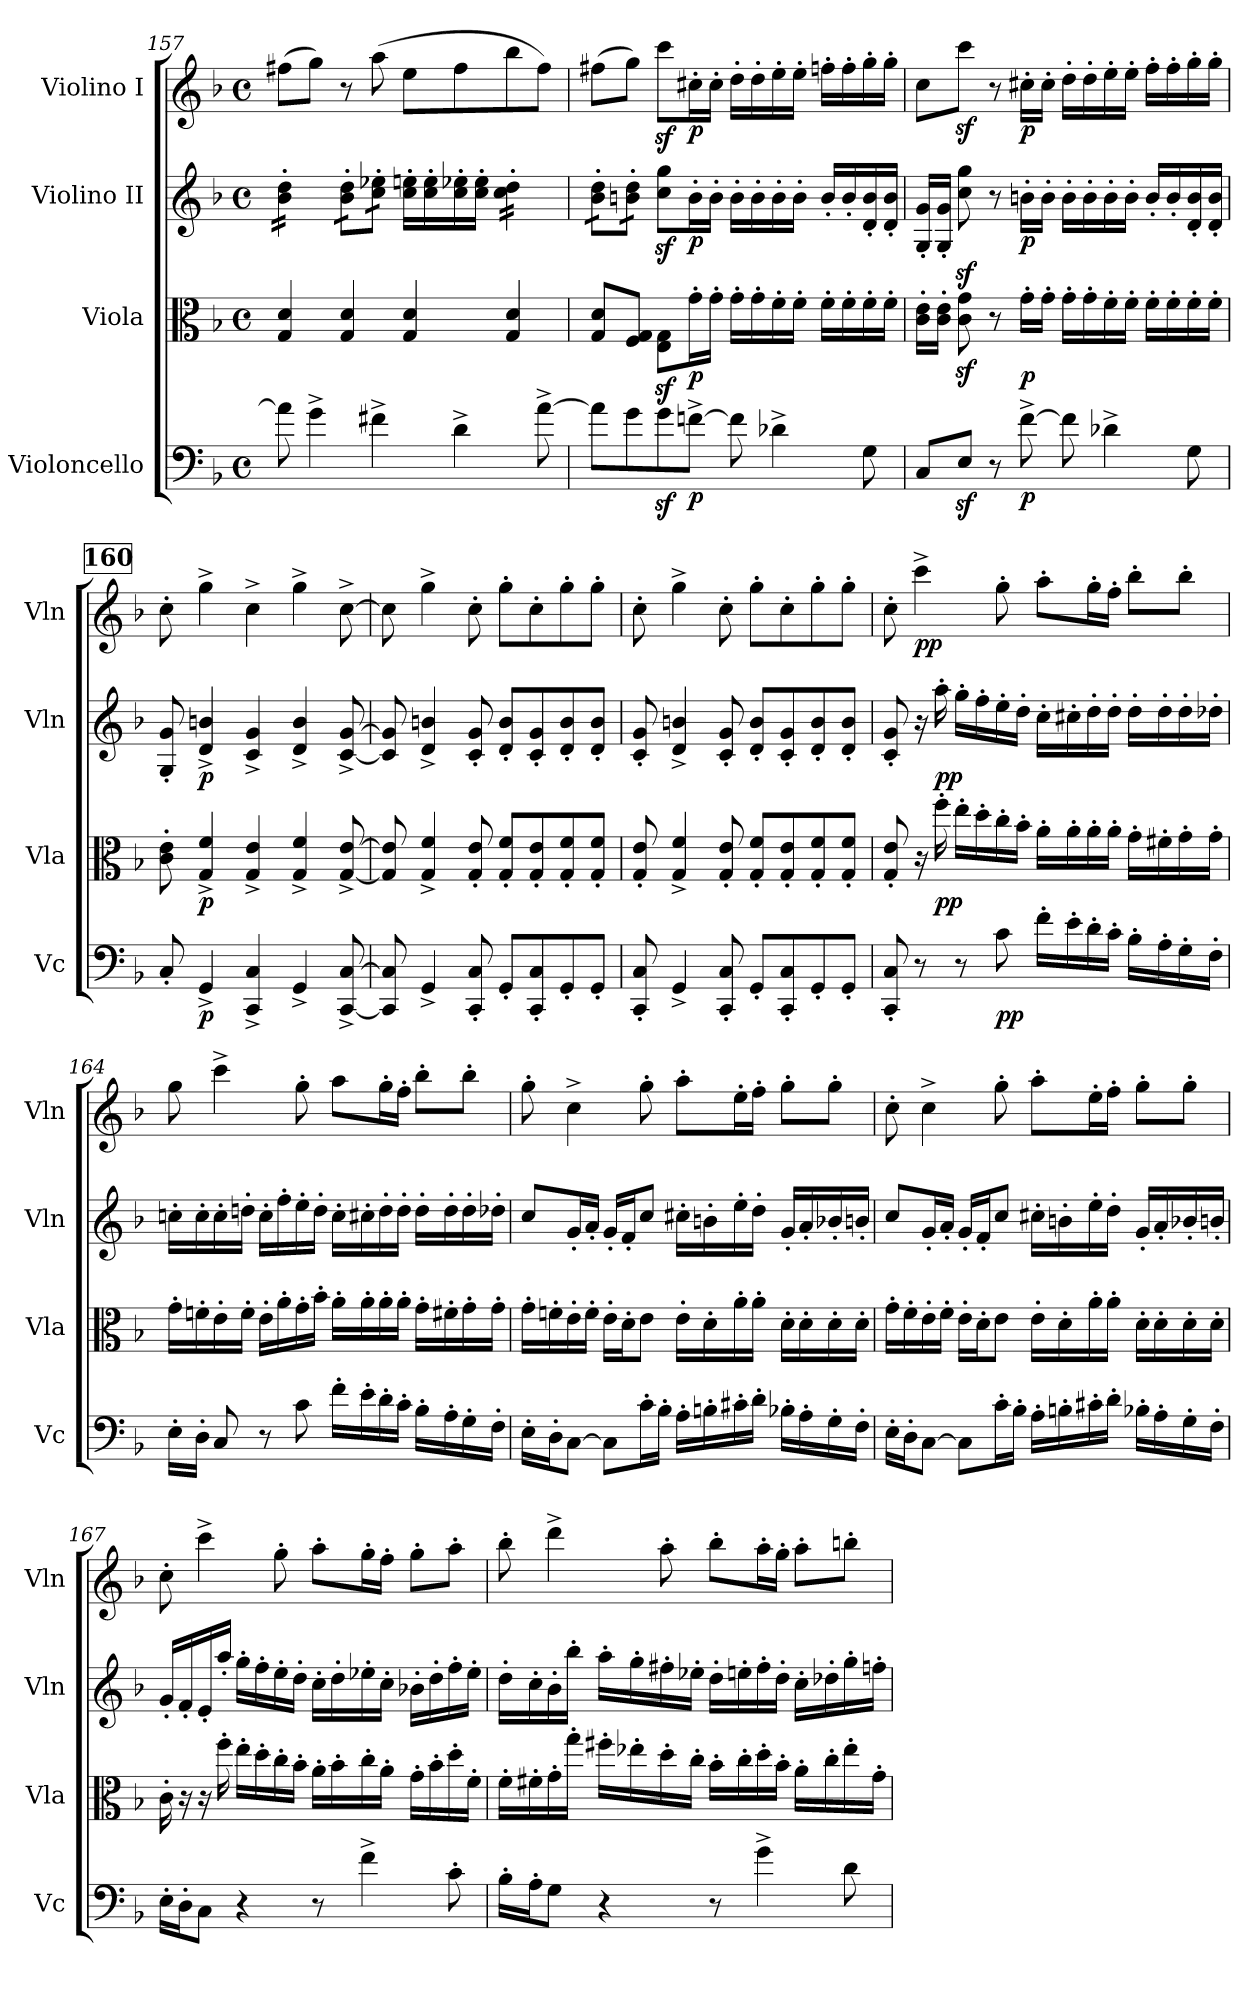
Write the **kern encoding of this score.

**kern	**dynam	**kern	**dynam	**kern	**dynam	**kern	**dynam
*part4	*part4	*part3	*part3	*part2	*part2	*part1	*part1
*staff4	*staff4	*staff3	*staff3	*staff2	*staff2	*staff1	*staff1
*I"Violoncello	*	*I"Viola	*	*I"Violino II	*	*I"Violino I	*
*I'Vc	*	*I'Vla	*	*I'Vln	*	*I'Vln	*
*clefF4	*	*clefC3	*	*clefG2	*	*clefG2	*
*k[b-]	*	*k[b-]	*	*k[b-]	*	*k[b-]	*
*M4/4	*	*M4/4	*	*M4/4	*	*M4/4	*
*met(c)	*	*met(c)	*	*met(c)	*	*met(c)	*
=157	=157	=157	=157	=157	=157	=157	=157
*	*	*	*	*tremolo	*	*	*
8a\]	.	4G/ 4d/	.	16b-\' 16dd\'LL	.	(>8ff#X\L	.
.	.	.	.	16b-\' 16dd\'	.	.	.
4g^\	.	.	.	16b-\' 16dd\'	.	8gg\J)	.
.	.	.	.	16b-\' 16dd\'JJ	.	.	.
.	.	4G/ 4d/	.	16b-\' 16dd\'LL	.	8r	.
.	.	.	.	16b-\' 16dd\'	.	.	.
4f#X^\	.	.	.	16cc\' 16ee-X\'	.	(>8aa\	.
.	.	.	.	16cc\' 16ee-X\'JJ	.	.	.
*	*	*	*	*Xtremolo	*	*	*
.	.	4G/ 4d/	.	16cc\' 16een\'LL	.	8ee\L	.
.	.	.	.	16cc\' 16ee\'	.	.	.
4d^\	.	.	.	16cc\' 16ee-X\'	.	8ff#\	.
.	.	.	.	16cc\' 16ee-\'JJ	.	.	.
*	*	*	*	*tremolo	*	*	*
.	.	4G/ 4d/	.	16cc\' 16dd\'LL	.	8bb-\	.
.	.	.	.	16cc\' 16dd\'	.	.	.
[8a^\	.	.	.	16cc\' 16dd\'	.	8ff#\J)	.
.	.	.	.	16cc\' 16dd\'JJ	.	.	.
!!LO:PB:g=z
=158	=158	=158	=158	=158	=158	=158	=158
8a\L]	.	8G/ 8d/L	.	16b-\' 16dd\'LL	.	(>8ff#X\L	.
.	.	.	.	16b-\' 16dd\'	.	.	.
8g\	.	8F/ 8G/J	.	16bn\' 16dd\'	.	8gg\J)	.
.	.	.	.	16bn\' 16dd\'JJ	.	.	.
*	*	*	*	*Xtremolo	*	*	*
8gz<\	.	8E/z< 8G/z<L	.	8cc\z< 8gg\z<L	.	8cccz<\L	.
!	!LO:DY:b	!	!LO:DY:b	!	!LO:DY:b	!	!LO:DY:b
[8fn^\J	p	16g'\L	p	16b'\L	p	16cc#X'\L	p
.	.	16g'\JJ	.	16b'\JJ	.	16cc#'\JJ	.
8f\]	.	16g'\LL	.	16b'\LL	.	16dd'\LL	.
.	.	16g'\	.	16b'\	.	16dd'\	.
4d-X^\	.	16f'\	.	16b'\	.	16ee'\	.
.	.	16f'\JJ	.	16b'\JJ	.	16ee'\JJ	.
.	.	16f'\LL	.	16b'/LL	.	16ffn'\LL	.
.	.	16f'\	.	16b'/	.	16ff'\	.
8G\	.	16f'\	.	16d/' 16b/'	.	16gg'\	.
.	.	16f'\JJ	.	16d/' 16b/'JJ	.	16gg'\JJ	.
=159	=159	=159	=159	=159	=159	=159	=159
8C/L	.	16c\' 16e\'LL	.	16G/' 16g/'LL	.	8cc\L	.
.	.	16c\' 16e\'JJ	.	16G/' 16g/'JJ	.	.	.
8Ez</J	.	8c\z< 8g\z<	.	8cc\z< 8gg\z<	.	8cccz<\J	.
8r	.	8r	.	8r	.	8r	.
!	!LO:DY:b	!	!LO:DY:b	!	!LO:DY:b	!	!LO:DY:b
[8f^\	p	16g'\LL	p	16bn'\LL	p	16cc#X'\LL	p
.	.	16g'\JJ	.	16b'\JJ	.	16cc#'\JJ	.
8f\]	.	16g'\LL	.	16b'\LL	.	16dd'\LL	.
.	.	16g'\	.	16b'\	.	16dd'\	.
4d-X^\	.	16f'\	.	16b'\	.	16ee'\	.
.	.	16f'\JJ	.	16b'\JJ	.	16ee'\JJ	.
.	.	16f'\LL	.	16b'/LL	.	16ff'\LL	.
.	.	16f'\	.	16b'/	.	16ff'\	.
8G\	.	16f'\	.	16d/' 16b/'	.	16gg'\	.
.	.	16f'\JJ	.	16d/' 16b/'JJ	.	16gg'\JJ	.
!!LO:REH:place=s1:a:B:fs=14:t=160
=160	=160	=160	=160	=160	=160	=160	=160
8C'/	.	8c\' 8e\'	.	8G/' 8g/'	.	8cc'\	.
!	!LO:DY:b	!	!LO:DY:b	!	!LO:DY:b	!	!
4GG^/	p	4G/^ 4f/^	p	4d/^ 4bn/^	p	4gg^\	.
4CC/^ 4C/^	.	4G/^ 4e/^	.	4c/^ 4g/^	.	4cc^\	.
4GG^/	.	4G/^ 4f/^	.	4d/^ 4b/^	.	4gg^\	.
[8CC/^ [8C/^	.	[8G/^ [8e/^	.	[8c/^ [8g/^	.	[8cc^\	.
!!LO:LB:g=z
=161	=161	=161	=161	=161	=161	=161	=161
8CC/] 8C/]	.	8G/] 8e/]	.	8c/] 8g/]	.	8cc\]	.
4GG^/	.	4G/^ 4f/^	.	4d/^ 4bn/^	.	4gg^\	.
8CC/' 8C/'	.	8G/' 8e/'	.	8c/' 8g/'	.	8cc'\	.
8GG'/L	.	8G/' 8f/'L	.	8d/' 8b/'L	.	8gg'\L	.
8CC/' 8C/'	.	8G/' 8e/'	.	8c/' 8g/'	.	8cc'\	.
8GG'/	.	8G/' 8f/'	.	8d/' 8b/'	.	8gg'\	.
8GG'/J	.	8G/' 8f/'J	.	8d/' 8b/'J	.	8gg'\J	.
=162	=162	=162	=162	=162	=162	=162	=162
8CC/' 8C/'	.	8G/' 8e/'	.	8c/' 8g/'	.	8cc'\	.
4GG^/	.	4G/^ 4f/^	.	4d/^ 4bn/^	.	4gg^\	.
8CC/' 8C/'	.	8G/' 8e/'	.	8c/' 8g/'	.	8cc'\	.
8GG'/L	.	8G/' 8f/'L	.	8d/' 8b/'L	.	8gg'\L	.
8CC/' 8C/'	.	8G/' 8e/'	.	8c/' 8g/'	.	8cc'\	.
8GG'/	.	8G/' 8f/'	.	8d/' 8b/'	.	8gg'\	.
8GG'/J	.	8G/' 8f/'J	.	8d/' 8b/'J	.	8gg'\J	.
=163	=163	=163	=163	=163	=163	=163	=163
8CC/' 8C/'	.	8G/' 8e/'	.	8c/' 8g/'	.	8cc'\	.
!	!	!	!	!	!	!	!LO:DY:b
8r	.	16r	.	16r	.	4ccc^\	pp
!	!	!	!LO:DY:b	!	!LO:DY:b	!	!
.	.	16ff'\	pp	16aa'\	pp	.	.
8r	.	16ee'\LL	.	16gg'\LL	.	.	.
.	.	16dd'\	.	16ff'\	.	.	.
!	!LO:DY:b	!	!	!	!	!	!
8c\	pp	16cc'\	.	16ee'\	.	8gg'\	.
.	.	16b-'\JJ	.	16dd'\JJ	.	.	.
16f'\LL	.	16a'\LL	.	16cc'\LL	.	8aa'\L	.
16e'\	.	16a'\	.	16cc#X'\	.	.	.
16d'\	.	16a'\	.	16dd'\	.	16gg'\L	.
16c'\JJ	.	16a'\JJ	.	16dd'\JJ	.	16ff'\JJ	.
16B-'\LL	.	16g'\LL	.	16dd'\LL	.	8bb-'\L	.
16A'\	.	16f#X'\	.	16dd'\	.	.	.
16G'\	.	16g'\	.	16dd'\	.	8bb-'\J	.
16F'\JJ	.	16g'\JJ	.	16dd-X'\JJ	.	.	.
=164	=164	=164	=164	=164	=164	=164	=164
16E'\LL	.	16g'\LL	.	16ccn'\LL	.	8gg\	.
16D'\JJ	.	16fn'\	.	16cc'\	.	.	.
8C/	.	16e'\	.	16cc'\	.	4ccc^\	.
.	.	16f'\JJ	.	16ddn'\JJ	.	.	.
8r	.	16e'\LL	.	16cc'\LL	.	.	.
.	.	16a'\	.	16ff'\	.	.	.
8c\	.	16g'\	.	16ee'\	.	8gg'\	.
.	.	16b-'\JJ	.	16dd'\JJ	.	.	.
16f'\LL	.	16a'\LL	.	16cc'\LL	.	8aa\L	.
16e'\	.	16a'\	.	16cc#X'\	.	.	.
16d'\	.	16a'\	.	16dd'\	.	16gg'\L	.
16c'\JJ	.	16a'\JJ	.	16dd'\JJ	.	16ff'\JJ	.
16B-'\LL	.	16g'\LL	.	16dd'\LL	.	8bb-'\L	.
16A'\	.	16f#X'\	.	16dd'\	.	.	.
16G'\	.	16g'\	.	16dd'\	.	8bb-'\J	.
16F'\JJ	.	16g'\JJ	.	16dd-X'\JJ	.	.	.
!!LO:LB:g=z
=165	=165	=165	=165	=165	=165	=165	=165
16E'\LL	.	16g'\LL	.	8cc/L	.	8gg'\	.
16D'\J	.	16fn'\	.	.	.	.	.
[8C\J	.	16e'\	.	16g'/L	.	4cc^\	.
.	.	16f'\JJ	.	16a'/JJ	.	.	.
8C\L]	.	16e'\LL	.	16g'/LL	.	.	.
.	.	16d'\J	.	16f'/J	.	.	.
16c'\L	.	8e\J	.	8cc/J	.	8gg'\	.
16B-'\JJ	.	.	.	.	.	.	.
16A'\LL	.	16e'\LL	.	16cc#X'\LL	.	8aa'\L	.
16Bn'\	.	16d'\	.	16bn'\	.	.	.
16c#X'\	.	16a'\	.	16ee'\	.	16ee'\L	.
16d'\JJ	.	16a'\JJ	.	16dd'\JJ	.	16ff'\JJ	.
16B-X'\LL	.	16d'\LL	.	16g'/LL	.	8gg'\L	.
16A'\	.	16d'\	.	16a'/	.	.	.
16G'\	.	16d'\	.	16b-X'/	.	8gg'\J	.
16F'\JJ	.	16d'\JJ	.	16bn'/JJ	.	.	.
=166	=166	=166	=166	=166	=166	=166	=166
16E'\LL	.	16g'\LL	.	8cc/L	.	8cc'\	.
16D'\J	.	16f'\	.	.	.	.	.
[8C\J	.	16e'\	.	16g'/L	.	4cc^\	.
.	.	16f'\JJ	.	16a'/JJ	.	.	.
8C\L]	.	16e'\LL	.	16g'/LL	.	.	.
.	.	16d'\J	.	16f'/J	.	.	.
16c'\L	.	8e\J	.	8cc/J	.	8gg'\	.
16B-'\JJ	.	.	.	.	.	.	.
16A'\LL	.	16e'\LL	.	16cc#X'\LL	.	8aa'\L	.
16Bn'\	.	16d'\	.	16bn'\	.	.	.
16c#X'\	.	16a'\	.	16ee'\	.	16ee'\L	.
16d'\JJ	.	16a'\JJ	.	16dd'\JJ	.	16ff'\JJ	.
16B-X'\LL	.	16d'\LL	.	16g'/LL	.	8gg'\L	.
16A'\	.	16d'\	.	16a'/	.	.	.
16G'\	.	16d'\	.	16b-X'/	.	8gg'\J	.
16F'\JJ	.	16d'\JJ	.	16bn'/JJ	.	.	.
=167	=167	=167	=167	=167	=167	=167	=167
16E'\LL	.	16c'\	.	16g'/LL	.	8cc'\	.
16D'\J	.	16r	.	16f'/	.	.	.
8C\J	.	16r	.	16e'/	.	4ccc^\	.
.	.	16ff'\	.	16aa'\JJ	.	.	.
4r	.	16ee'\LL	.	16gg'\LL	.	.	.
.	.	16dd'\	.	16ff'\	.	.	.
.	.	16cc'\	.	16ee'\	.	8gg'\	.
.	.	16b-'\JJ	.	16dd'\JJ	.	.	.
8r	.	16a'\LL	.	16cc'\LL	.	8aa'\L	.
.	.	16b-'\	.	16dd'\	.	.	.
4f^\	.	16cc'\	.	16ee-X'\	.	16gg'\L	.
.	.	16a'\JJ	.	16cc'\JJ	.	16ff'\JJ	.
.	.	16g'\LL	.	16b-X'\LL	.	8gg'\L	.
.	.	16b-'\	.	16dd'\	.	.	.
8c'\	.	16dd'\	.	16ff'\	.	8aa'\J	.
.	.	16f'\JJ	.	16ee-'\JJ	.	.	.
!!LO:LB:g=z
=168	=168	=168	=168	=168	=168	=168	=168
16B-'\LL	.	16f'\LL	.	16dd'\LL	.	8bb-'\	.
16A'\J	.	16f#X'\	.	16cc'\	.	.	.
8G\J	.	16g'\	.	16b-'\	.	4ddd^\	.
.	.	16gg'\JJ	.	16bb-'\JJ	.	.	.
4r	.	16ff#X'\LL	.	16aa'\LL	.	.	.
.	.	16ee-X'\	.	16gg'\	.	.	.
.	.	16dd'\	.	16ff#X'\	.	8aa'\	.
.	.	16cc'\JJ	.	16ee-X'\JJ	.	.	.
8r	.	16b-'\LL	.	16dd'\LL	.	8bb-'\L	.
.	.	16cc'\	.	16een'\	.	.	.
4g^\	.	16dd'\	.	16ff#'\	.	16aa'\L	.
.	.	16b-'\JJ	.	16dd'\JJ	.	16gg'\JJ	.
.	.	16a'\LL	.	16cc'\LL	.	8aa'\L	.
.	.	16cc'\	.	16dd-X'\	.	.	.
8d\	.	16ee-'\	.	16gg'\	.	8bbn'\J	.
.	.	16g'\JJ	.	16ffn'\JJ	.	.	.
=	=	=	=	=	=	=	=
*-	*-	*-	*-	*-	*-	*-	*-
